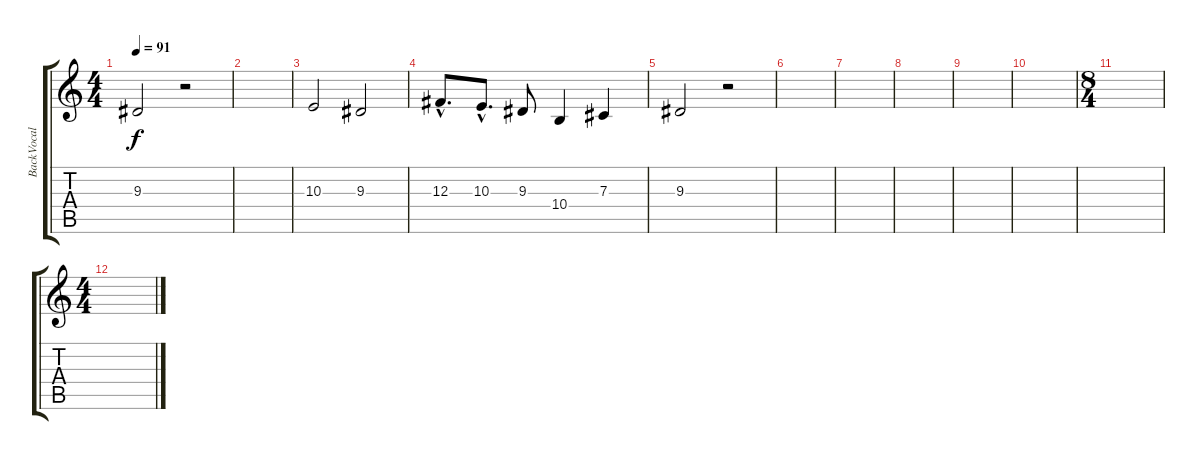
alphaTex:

\track ("BackVocal" "BackVocal") {instrument flute}
\staff {score tabs}
\tuning (Eb4 Bb3 Gb3 Db3 Ab2 Eb2) {hide}
\ts (4 4)
\tempo 91
\clef g2
\ks c
9.3.2{dy f} r.2 |
|
10.3.2 9.3.2 |
12.3{hac}.8{d} 10.3{hac}.8{d} 9.3.8 10.4.4 7.3.4 |
9.3.2 r.2 |
|
|
|
|
|
\ts (8 4)
|
\ts (4 4)
